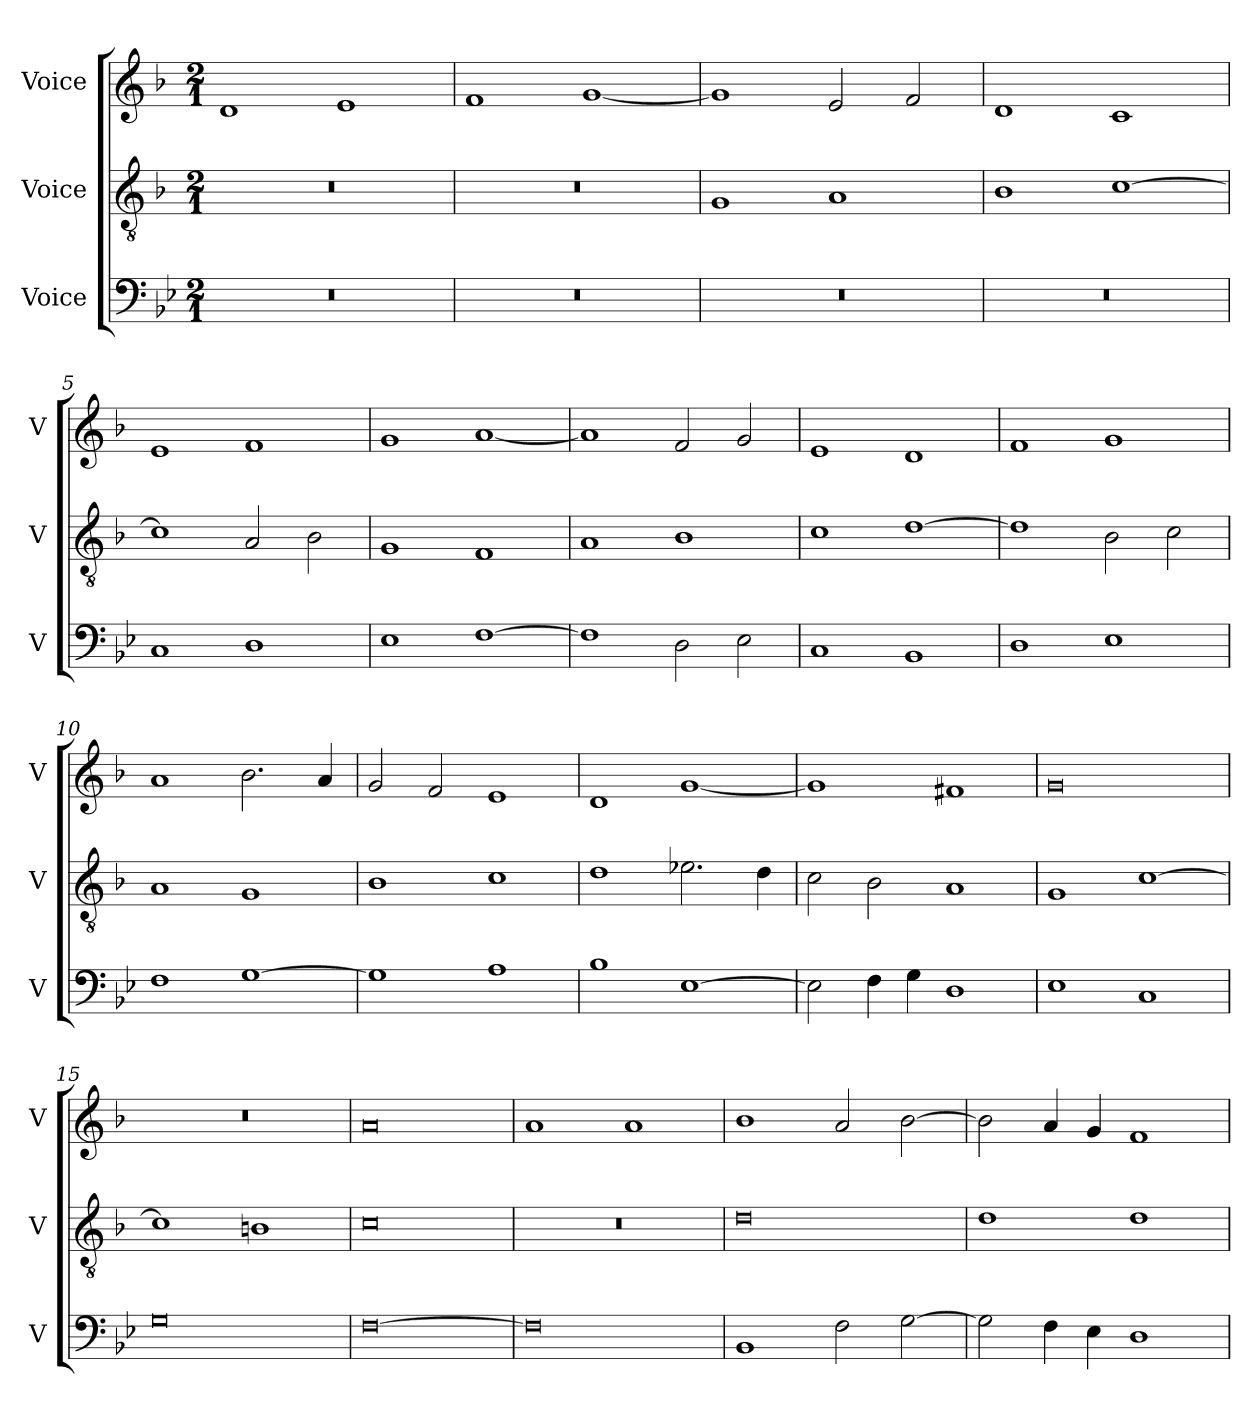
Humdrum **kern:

**kern	**kern	**kern
*part3	*part2	*part1
*staff3	*staff2	*staff1
*I"Voice	*I"Voice	*I"Voice
*I'V	*I'V	*I'V
*clefF4	*clefGv2	*clefG2
*k[b-e-]	*k[b-]	*k[b-]
*M2/1	*M2/1	*M2/1
=1	=1	=1
0r	0r	1d
.	.	1e
=2	=2	=2
0r	0r	1f
.	.	[1g
=3	=3	=3
0r	1G	1g]
.	1A	2e/
.	.	2f/
=4	=4	=4
0r	1B-	1d
.	[1c	1c
!!LO:LB:g=z
=5	=5	=5
1C	1c]	1e
1D	2A/	1f
.	2B-\	.
=6	=6	=6
1E-	1G	1g
[1F	1F	[1a
=7	=7	=7
1F]	1A	1a]
2D\	1B-	2f/
2E-\	.	2g/
=8	=8	=8
1C	1c	1e
1BB-	[1d	1d
!!LO:LB:g=z
=9	=9	=9
1D	1d]	1f
1E-	2B-\	1g
.	2c\	.
=10	=10	=10
1F	1A	1a
[1G	1G	2.b-\
.	.	4a/
=11	=11	=11
1G]	1B-	2g/
.	.	2f/
1A	1c	1e
=12	=12	=12
1B-	1d	1d
[1E-	2.e-X\	[1g
.	4d\	.
!!LO:LB:g=z
=13	=13	=13
2E-\]	2c\	1g]
4F\	2B-\	.
4G\	.	.
1D	1A	1f#X
=14	=14	=14
1E-	1G	0g
1C	[1c	.
=15	=15	=15
0G	1c]	0r
.	1Bn	.
=16	=16	=16
[0F	0c	0a
=17	=17	=17
0F]	0r	1a
.	.	1a
!!LO:PB:g=z
=18	=18	=18
1BB-	0d	1b-
2F\	.	2a/
[2G\	.	[2b-\
=19	=19	=19
2G\]	1d	2b-\]
4F\	.	4a/
4E-\	.	4g/
1D	1d	1f
=	=	=
*-	*-	*-
